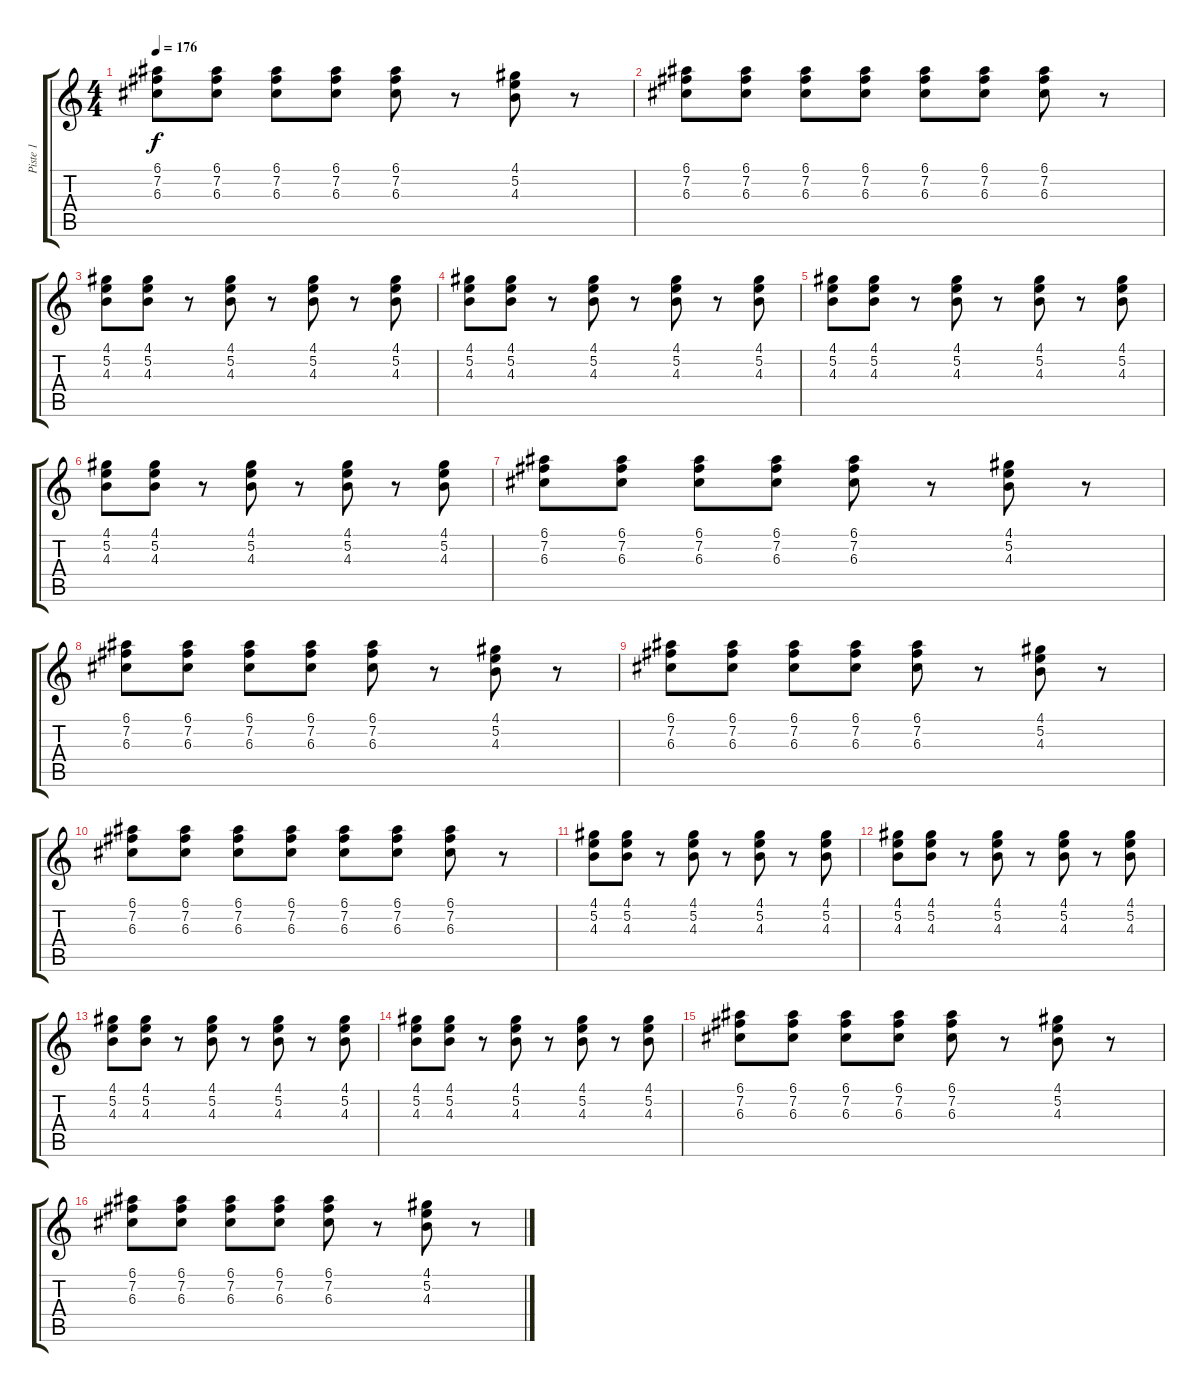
\track ("Piste 1" "Piste 1") {instrument electricguitarclean}
\staff {score tabs}
\tuning (E4 B3 G3 D3 A2 E2) {hide}
\ts (4 4)
\tempo 176
\clef g2
\ks c
(6.1 7.2 6.3).8{dy f} (6.1 7.2 6.3).8 (6.1 7.2 6.3).8 (6.1 7.2 6.3).8 (6.1 7.2 6.3).8 r.8 (4.1 5.2 4.3).8 r.8 |
(6.1 7.2 6.3).8 (6.1 7.2 6.3).8 (6.1 7.2 6.3).8 (6.1 7.2 6.3).8 (6.1 7.2 6.3).8 (6.1 7.2 6.3).8 (6.1 7.2 6.3).8 r.8 |
(4.1 5.2 4.3).8 (4.1 5.2 4.3).8 r.8 (4.1 5.2 4.3).8 r.8 (4.1 5.2 4.3).8 r.8 (4.1 5.2 4.3).8 |
(4.1 5.2 4.3).8 (4.1 5.2 4.3).8 r.8 (4.1 5.2 4.3).8 r.8 (4.1 5.2 4.3).8 r.8 (4.1 5.2 4.3).8 |
(4.1 5.2 4.3).8 (4.1 5.2 4.3).8 r.8 (4.1 5.2 4.3).8 r.8 (4.1 5.2 4.3).8 r.8 (4.1 5.2 4.3).8 |
(4.1 5.2 4.3).8 (4.1 5.2 4.3).8 r.8 (4.1 5.2 4.3).8 r.8 (4.1 5.2 4.3).8 r.8 (4.1 5.2 4.3).8 |
(6.1 7.2 6.3).8 (6.1 7.2 6.3).8 (6.1 7.2 6.3).8 (6.1 7.2 6.3).8 (6.1 7.2 6.3).8 r.8 (4.1 5.2 4.3).8 r.8 |
(6.1 7.2 6.3).8 (6.1 7.2 6.3).8 (6.1 7.2 6.3).8 (6.1 7.2 6.3).8 (6.1 7.2 6.3).8 r.8 (4.1 5.2 4.3).8 r.8 |
(6.1 7.2 6.3).8 (6.1 7.2 6.3).8 (6.1 7.2 6.3).8 (6.1 7.2 6.3).8 (6.1 7.2 6.3).8 r.8 (4.1 5.2 4.3).8 r.8 |
(6.1 7.2 6.3).8 (6.1 7.2 6.3).8 (6.1 7.2 6.3).8 (6.1 7.2 6.3).8 (6.1 7.2 6.3).8 (6.1 7.2 6.3).8 (6.1 7.2 6.3).8 r.8 |
(4.1 5.2 4.3).8 (4.1 5.2 4.3).8 r.8 (4.1 5.2 4.3).8 r.8 (4.1 5.2 4.3).8 r.8 (4.1 5.2 4.3).8 |
(4.1 5.2 4.3).8 (4.1 5.2 4.3).8 r.8 (4.1 5.2 4.3).8 r.8 (4.1 5.2 4.3).8 r.8 (4.1 5.2 4.3).8 |
(4.1 5.2 4.3).8 (4.1 5.2 4.3).8 r.8 (4.1 5.2 4.3).8 r.8 (4.1 5.2 4.3).8 r.8 (4.1 5.2 4.3).8 |
(4.1 5.2 4.3).8 (4.1 5.2 4.3).8 r.8 (4.1 5.2 4.3).8 r.8 (4.1 5.2 4.3).8 r.8 (4.1 5.2 4.3).8 |
(6.1 7.2 6.3).8 (6.1 7.2 6.3).8 (6.1 7.2 6.3).8 (6.1 7.2 6.3).8 (6.1 7.2 6.3).8 r.8 (4.1 5.2 4.3).8 r.8 |
(6.1 7.2 6.3).8 (6.1 7.2 6.3).8 (6.1 7.2 6.3).8 (6.1 7.2 6.3).8 (6.1 7.2 6.3).8 r.8 (4.1 5.2 4.3).8 r.8
